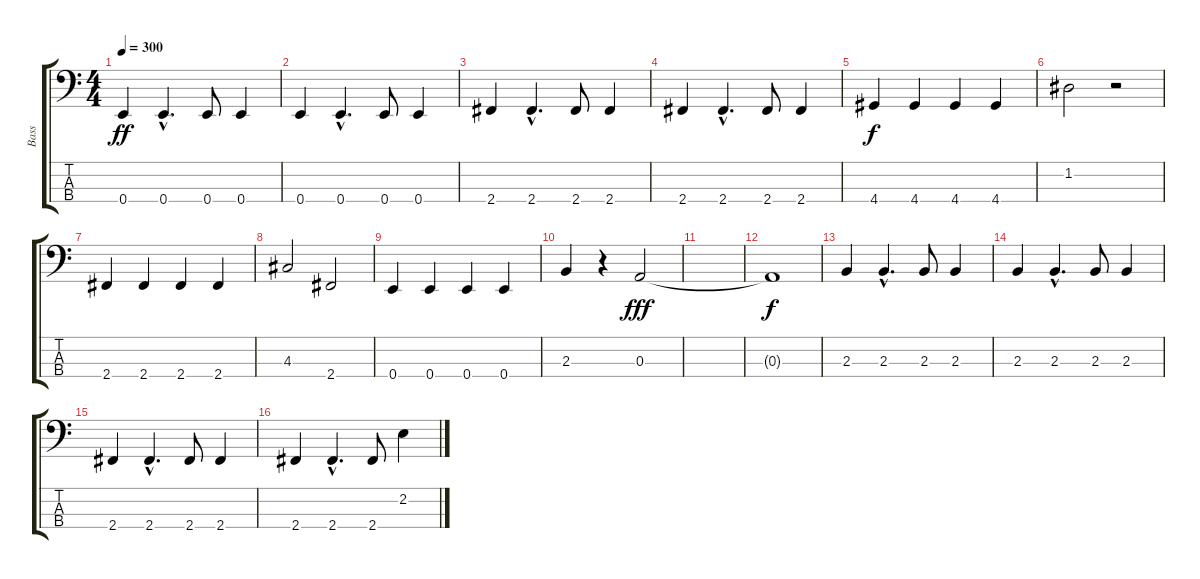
\track ("Bass" "Bass") {instrument electricbasspick}
\staff {score tabs}
\tuning (G2 D2 A1 E1) {hide}
\ts (4 4)
\tempo 300
\clef f4
\ks c
0.4.4{dy ff} 0.4{hac}.4{d} 0.4.8 0.4.4 |
0.4.4 0.4{hac}.4{d} 0.4.8 0.4.4 |
2.4.4 2.4{hac}.4{d} 2.4.8 2.4.4 |
2.4.4 2.4{hac}.4{d} 2.4.8 2.4.4 |
4.4.4{dy f} 4.4.4 4.4.4 4.4.4 |
1.2.2 r.2 |
2.4.4 2.4.4 2.4.4 2.4.4 |
4.3.2 2.4.2 |
0.4.4 0.4.4 0.4.4 0.4.4 |
2.3.4 r.4 0.3.2{dy fff} |
|
0.3{t}.1{dy f} |
2.3.4 2.3{hac}.4{d} 2.3.8 2.3.4 |
2.3.4 2.3{hac}.4{d} 2.3.8 2.3.4 |
2.4.4 2.4{hac}.4{d} 2.4.8 2.4.4 |
2.4.4 2.4{hac}.4{d} 2.4.8 2.2.4
